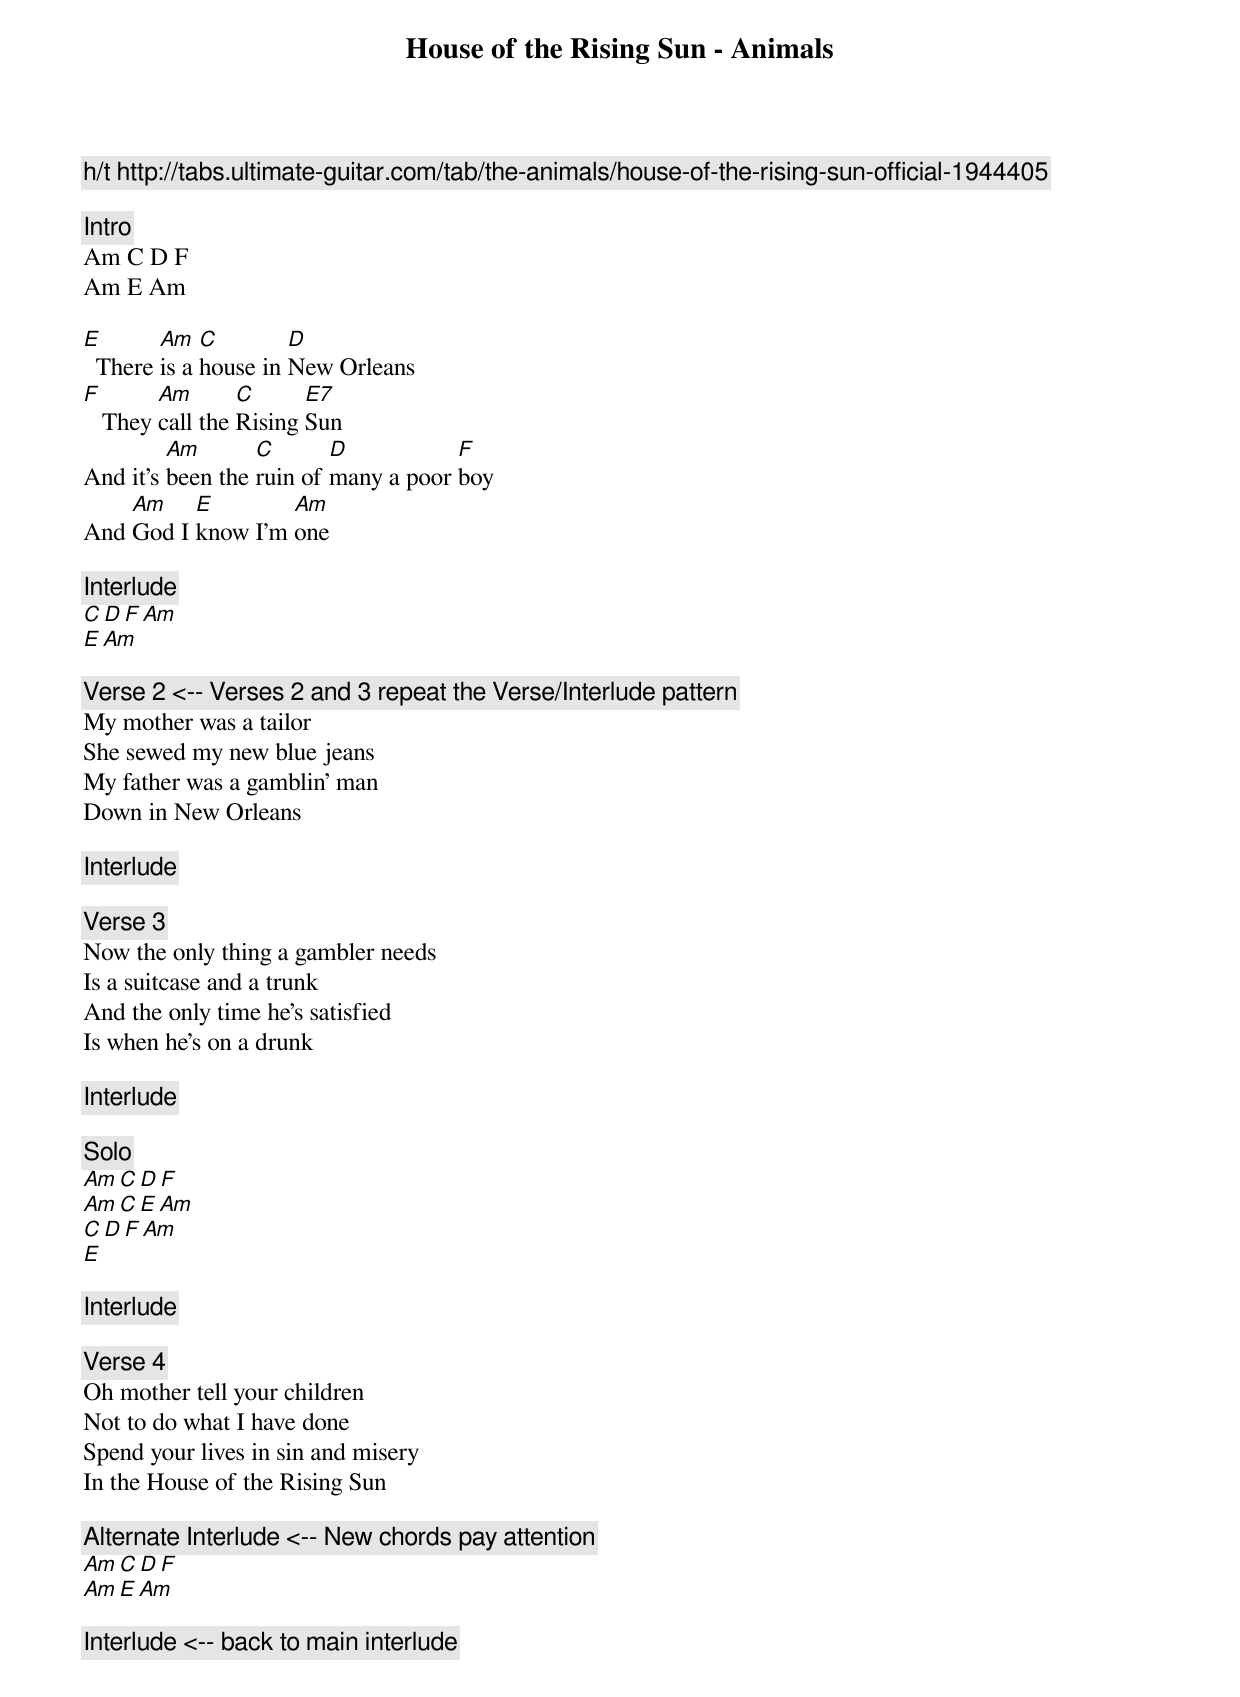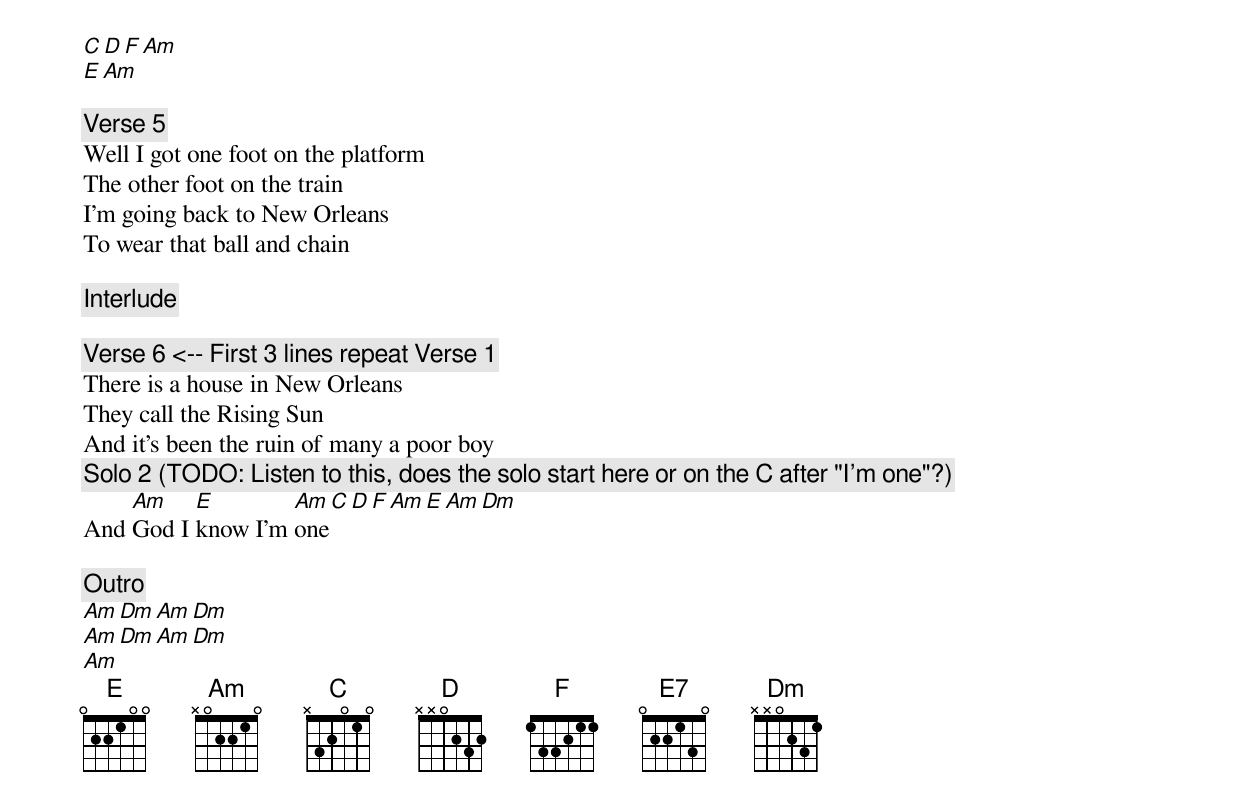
House of the Rising Sun - Animals

h/t http://tabs.ultimate-guitar.com/tab/the-animals/house-of-the-rising-sun-official-1944405

[Intro]
Am C D F
Am E Am

E       Am   C        D
  There is a house in New Orleans
F       Am       C      E7
   They call the Rising Sun
         Am       C       D           F
And it's been the ruin of many a poor boy
    Am    E        Am
And God I know I'm one

[Interlude]
C D F Am
E Am

[Verse 2] <-- Verses 2 and 3 repeat the Verse/Interlude pattern
My mother was a tailor
She sewed my new blue jeans
My father was a gamblin' man
Down in New Orleans

[Interlude]

[Verse 3]
Now the only thing a gambler needs
Is a suitcase and a trunk
And the only time he's satisfied
Is when he's on a drunk

[Interlude]

[Solo]
Am C D F
Am C E Am
C D F Am
E

[Interlude]

[Verse 4]
Oh mother tell your children
Not to do what I have done
Spend your lives in sin and misery
In the House of the Rising Sun

[Alternate Interlude] <-- New chords pay attention
Am C D F
Am E Am

[Interlude] <-- back to main interlude
C D F Am
E Am

[Verse 5]
Well I got one foot on the platform
The other foot on the train
I'm going back to New Orleans
To wear that ball and chain

[Interlude]

[Verse 6] <-- First 3 lines repeat Verse 1
There is a house in New Orleans
They call the Rising Sun
And it's been the ruin of many a poor boy
[Solo 2] (TODO: Listen to this, does the solo start here or on the C after "I'm one"?)
    Am    E        Am C D F Am E Am Dm
And God I know I'm one

[Outro]
Am Dm Am Dm
Am Dm Am Dm
Am
